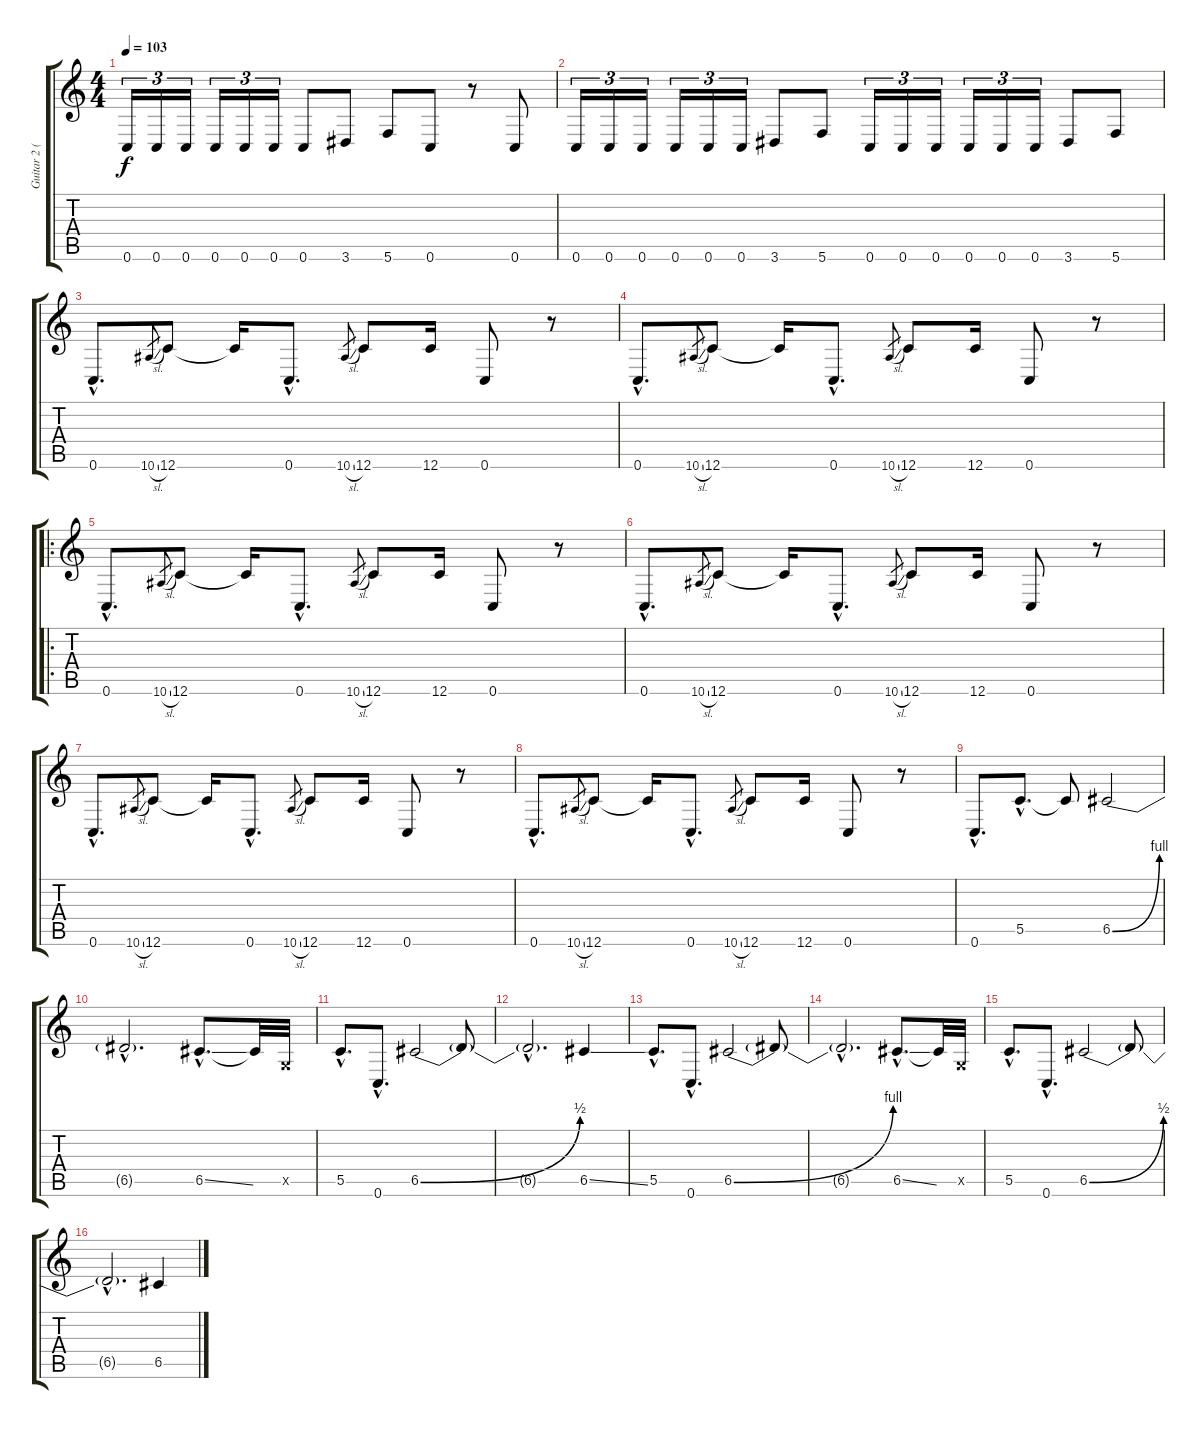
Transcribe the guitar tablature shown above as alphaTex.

\track ("Guitar 2 (James)" "Guitar 2 (") {instrument overdrivenguitar}
\staff {score tabs}
\tuning (D4 A3 F3 C3 G2 C2) {hide}
\ts (4 4)
\tempo 103
\clef g2
\ks c
0.6.16{tu (3 2) dy f} 0.6.16{tu (3 2)} 0.6.16{tu (3 2)} 0.6.16{tu (3 2)} 0.6.16{tu (3 2)} 0.6.16{tu (3 2)} 0.6.8 3.6.8 5.6.8 0.6.8 r.8 0.6.8 |
0.6.16{tu (3 2)} 0.6.16{tu (3 2)} 0.6.16{tu (3 2)} 0.6.16{tu (3 2)} 0.6.16{tu (3 2)} 0.6.16{tu (3 2)} 3.6.8 5.6.8 0.6.16{tu (3 2)} 0.6.16{tu (3 2)} 0.6.16{tu (3 2)} 0.6.16{tu (3 2)} 0.6.16{tu (3 2)} 0.6.16{tu (3 2)} 3.6.8 5.6.8 |
0.6{hac}.8{d} 10.6{sl}.8{gr} 12.6.8 12.6{t}.16 0.6{hac}.8{d} 10.6{sl}.8{gr} 12.6.8 12.6.16 0.6.8 r.8 |
0.6{hac}.8{d} 10.6{sl}.8{gr} 12.6.8 12.6{t}.16 0.6{hac}.8{d} 10.6{sl}.8{gr} 12.6.8 12.6.16 0.6.8 r.8 |
\ro
0.6{hac}.8{d} 10.6{sl}.8{gr} 12.6.8 12.6{t}.16 0.6{hac}.8{d} 10.6{sl}.8{gr} 12.6.8 12.6.16 0.6.8 r.8 |
0.6{hac}.8{d} 10.6{sl}.8{gr} 12.6.8 12.6{t}.16 0.6{hac}.8{d} 10.6{sl}.8{gr} 12.6.8 12.6.16 0.6.8 r.8 |
0.6{hac}.8{d} 10.6{sl}.8{gr} 12.6.8 12.6{t}.16 0.6{hac}.8{d} 10.6{sl}.8{gr} 12.6.8 12.6.16 0.6.8 r.8 |
0.6{hac}.8{d} 10.6{sl}.8{gr} 12.6.8 12.6{t}.16 0.6{hac}.8{d} 10.6{sl}.8{gr} 12.6.8 12.6.16 0.6.8 r.8 |
0.6{hac}.8{d volume 12} 5.5{hac}.8{d} 5.5{t}.8 6.5{be (bend 0 0 60 4)}.2 |
6.5{hac t}.2{d} 6.5{ss hac}.8{d} 6.5{t}.32 0.5{x}.32 |
5.5{hac}.8{d} 0.6{hac}.8{d} 6.5{be (bend 0 0 60 2)}.2 6.5{t}.8 |
6.5{hac t}.2{d} 6.5{ss}.4 |
5.5{hac}.8{d} 0.6{hac}.8{d} 6.5{be (bend 0 0 60 4)}.2 6.5{t}.8 |
6.5{hac t}.2{d} 6.5{ss hac}.8{d} 6.5{t}.32 0.5{x}.32 |
5.5{hac}.8{d} 0.6{hac}.8{d} 6.5{be (bend 0 0 60 2)}.2 6.5{t}.8 |
6.5{hac t}.2{d} 6.5.4
